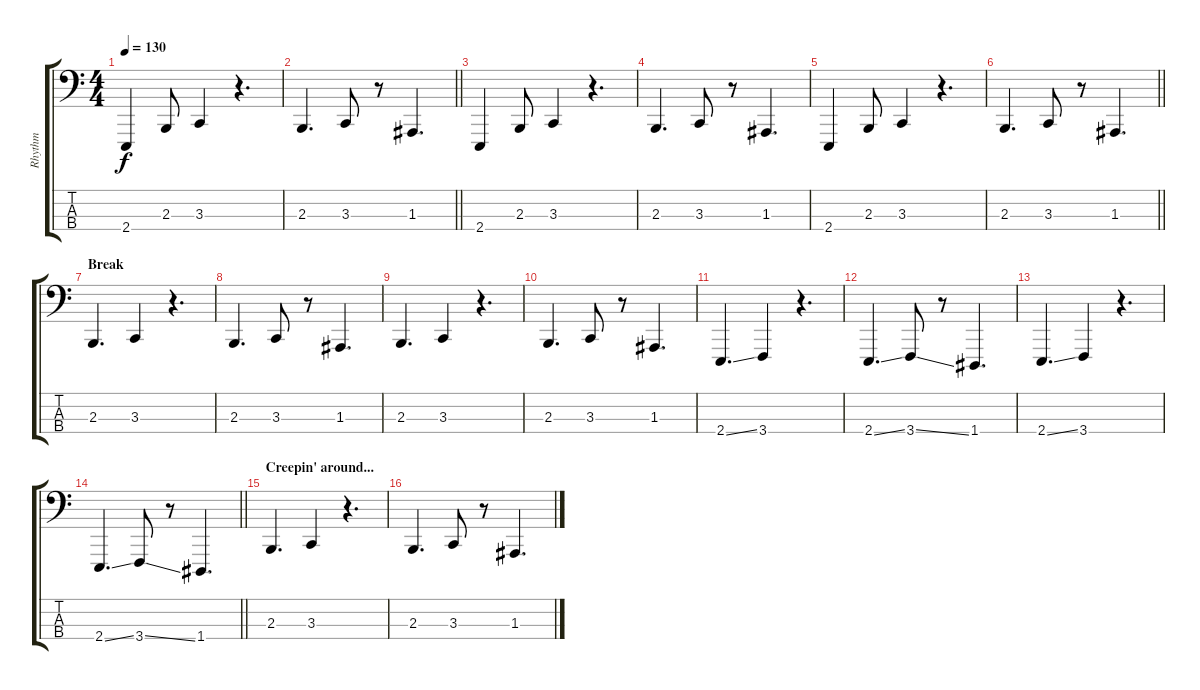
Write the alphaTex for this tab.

\track ("Rhythm" "Rhythm") {instrument lead8bassandlead}
\staff {score tabs}
\tuning (G2 D2 A1 D1) {hide}
\ts (4 4)
\tempo 130
\clef f4
\ks c
2.4.4{dy f} 2.3.8 3.3.4 r.4{d} |
\barLineRight lightlight
2.3.4{d} 3.3.8 r.8 1.3.4{d} |
2.4.4 2.3.8 3.3.4 r.4{d} |
2.3.4{d} 3.3.8 r.8 1.3.4{d} |
2.4.4 2.3.8 3.3.4 r.4{d} |
\barLineRight lightlight
2.3.4{d} 3.3.8 r.8 1.3.4{d} |
\section ("" "Break")
2.3.4{d} 3.3.4 r.4{d} |
2.3.4{d} 3.3.8 r.8 1.3.4{d} |
2.3.4{d} 3.3.4 r.4{d} |
2.3.4{d} 3.3.8 r.8 1.3.4{d} |
2.4{ss}.4{d} 3.4.4 r.4{d} |
2.4{ss}.4{d} 3.4{ss}.8 r.8 1.4.4{d} |
2.4{ss}.4{d} 3.4.4 r.4{d} |
\barLineRight lightlight
2.4{ss}.4{d} 3.4{ss}.8 r.8 1.4.4{d} |
\section ("" "Creepin' around...")
2.3.4{d} 3.3.4 r.4{d} |
2.3.4{d} 3.3.8 r.8 1.3.4{d}
